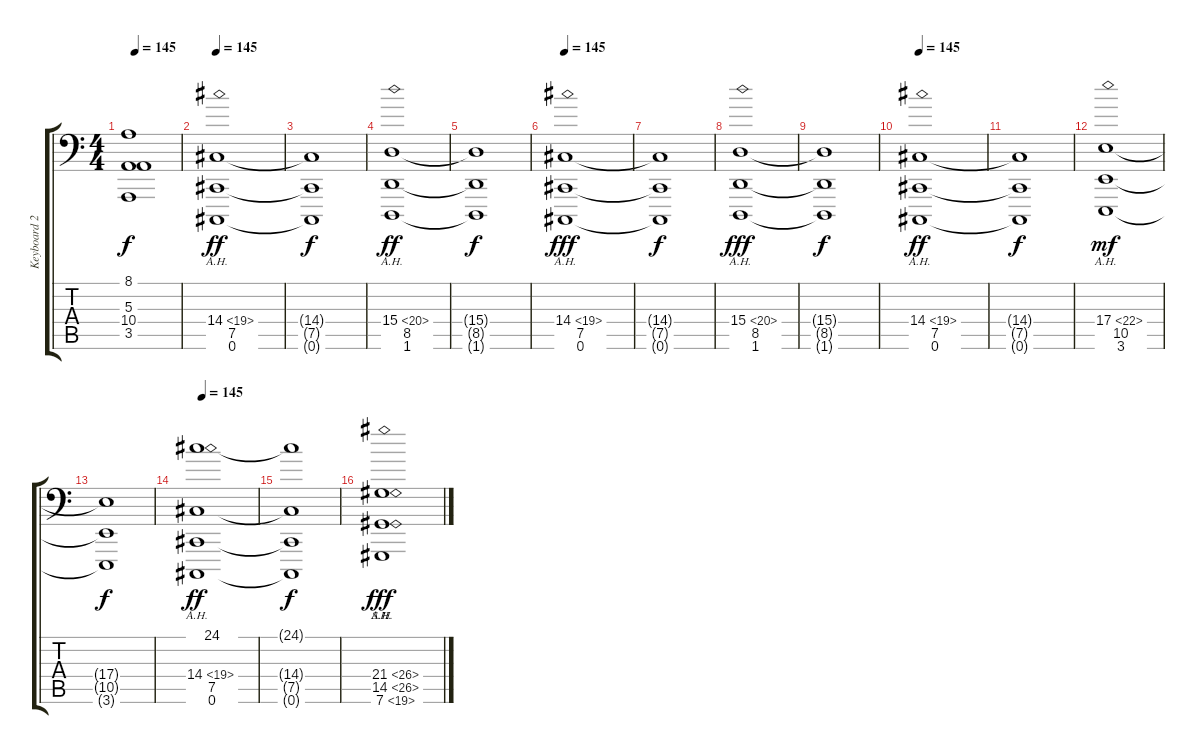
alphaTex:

\track ("Keyboard 2" "Keyboard 2") {instrument stringensemble1}
\staff {score tabs}
\tuning (Db3 Ab2 E2 B1 Gb1 Db1) {hide}
\ts (4 4)
\tempo 145
\clef f4
\ks c
(8.1{t} 5.3{t} 10.4{t} 3.5{t}).1{dy f} |
\tempo 145
(14.4{ah 5} 7.5 0.6).1{dy ff balance 0} |
(14.4{t} 7.5{t} 0.6{t}).1{dy f} |
(15.4{ah 5} 8.5 1.6).1{dy ff balance 0} |
(15.4{t} 8.5{t} 1.6{t}).1{dy f} |
\tempo 145
(14.4{ah 5} 7.5 0.6).1{dy fff balance 0} |
(14.4{t} 7.5{t} 0.6{t}).1{dy f} |
(15.4{ah 5} 8.5 1.6).1{dy fff balance 0} |
(15.4{t} 8.5{t} 1.6{t}).1{dy f} |
\tempo 145
(14.4{ah 5} 7.5 0.6).1{dy ff balance 0} |
(14.4{t} 7.5{t} 0.6{t}).1{dy f} |
(17.4{ah 5} 10.5 3.6).1{dy mf balance 0} |
(17.4{t} 10.5{t} 3.6{t}).1{dy f} |
\tempo 145
(24.1 14.4{ah 5} 7.5 0.6).1{dy ff balance 0} |
(24.1{t} 14.4{t} 7.5{t} 0.6{t}).1{dy f} |
(21.4{ah 5} 14.5{sh 12} 7.6{sh 12}).1{dy fff balance 0}
